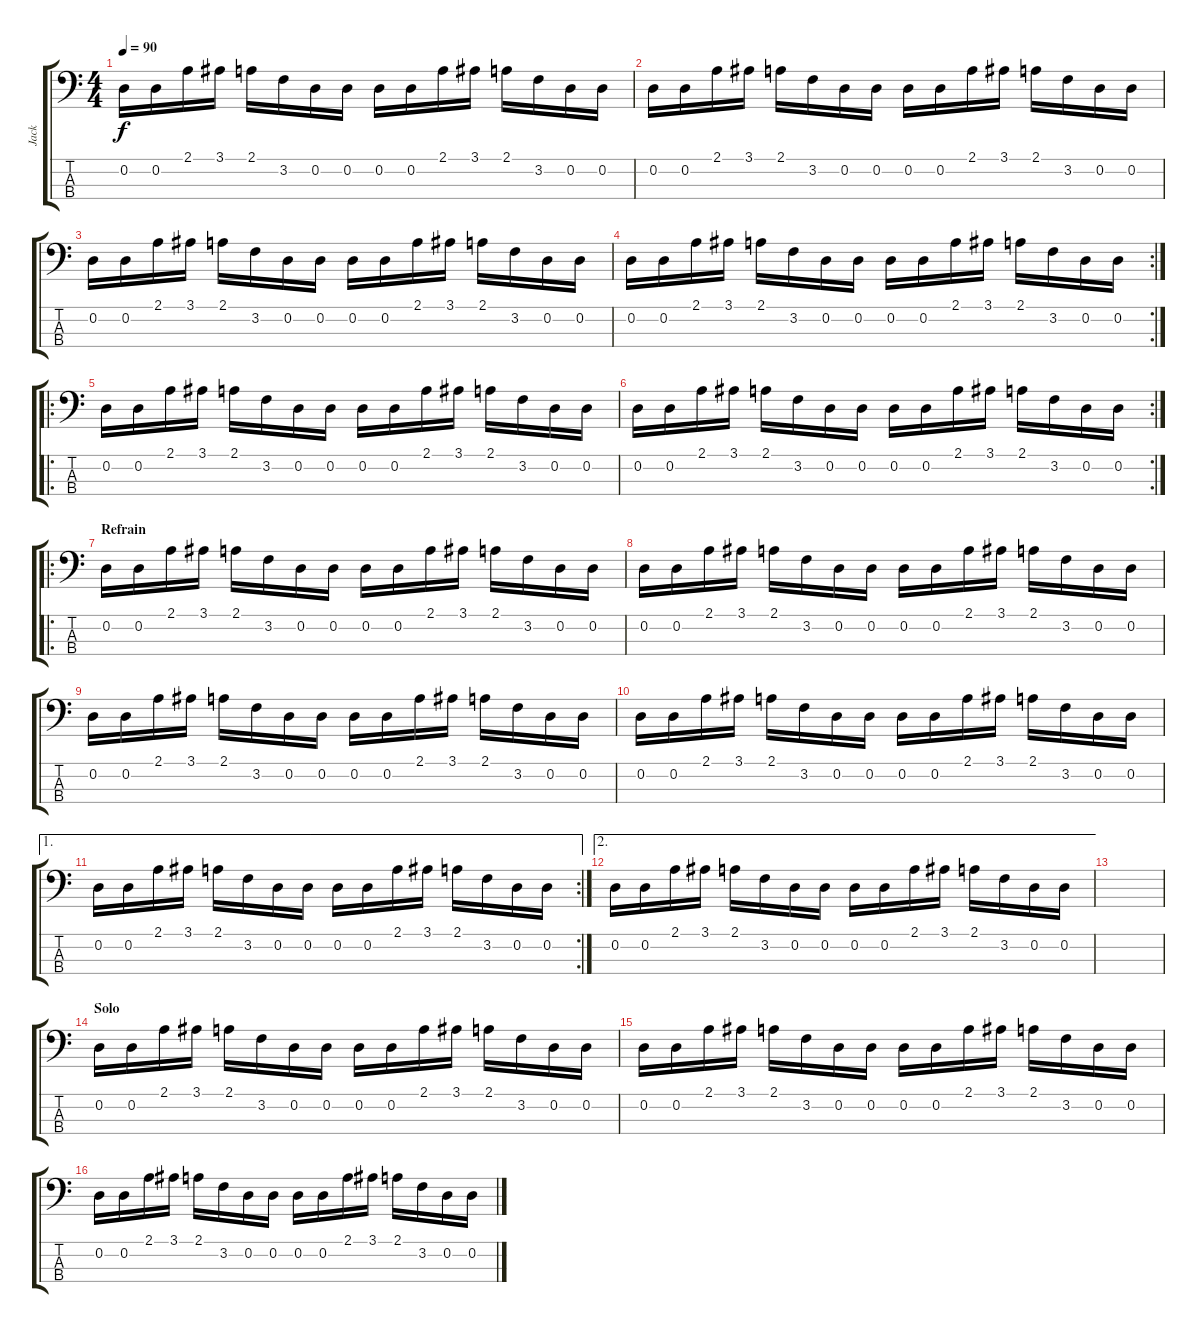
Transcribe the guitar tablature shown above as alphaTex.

\track ("Jack" "Jack") {instrument fretlessbass}
\staff {score tabs}
\tuning (G2 D2 A1 E1) {hide}
\ts (4 4)
\tempo 90
\clef f4
\ks c
0.2.16{dy f} 0.2.16 2.1.16 3.1.16 2.1.16 3.2.16 0.2.16 0.2.16 0.2.16 0.2.16 2.1.16 3.1.16 2.1.16 3.2.16 0.2.16 0.2.16 |
0.2.16 0.2.16 2.1.16 3.1.16 2.1.16 3.2.16 0.2.16 0.2.16 0.2.16 0.2.16 2.1.16 3.1.16 2.1.16 3.2.16 0.2.16 0.2.16 |
0.2.16 0.2.16 2.1.16 3.1.16 2.1.16 3.2.16 0.2.16 0.2.16 0.2.16 0.2.16 2.1.16 3.1.16 2.1.16 3.2.16 0.2.16 0.2.16 |
\rc 2
0.2.16 0.2.16 2.1.16 3.1.16 2.1.16 3.2.16 0.2.16 0.2.16 0.2.16 0.2.16 2.1.16 3.1.16 2.1.16 3.2.16 0.2.16 0.2.16 |
\ro
0.2.16 0.2.16 2.1.16 3.1.16 2.1.16 3.2.16 0.2.16 0.2.16 0.2.16 0.2.16 2.1.16 3.1.16 2.1.16 3.2.16 0.2.16 0.2.16 |
\rc 2
0.2.16 0.2.16 2.1.16 3.1.16 2.1.16 3.2.16 0.2.16 0.2.16 0.2.16 0.2.16 2.1.16 3.1.16 2.1.16 3.2.16 0.2.16 0.2.16 |
\ro
\section ("" "Refrain")
0.2.16 0.2.16 2.1.16 3.1.16 2.1.16 3.2.16 0.2.16 0.2.16 0.2.16 0.2.16 2.1.16 3.1.16 2.1.16 3.2.16 0.2.16 0.2.16 |
0.2.16 0.2.16 2.1.16 3.1.16 2.1.16 3.2.16 0.2.16 0.2.16 0.2.16 0.2.16 2.1.16 3.1.16 2.1.16 3.2.16 0.2.16 0.2.16 |
0.2.16 0.2.16 2.1.16 3.1.16 2.1.16 3.2.16 0.2.16 0.2.16 0.2.16 0.2.16 2.1.16 3.1.16 2.1.16 3.2.16 0.2.16 0.2.16 |
0.2.16 0.2.16 2.1.16 3.1.16 2.1.16 3.2.16 0.2.16 0.2.16 0.2.16 0.2.16 2.1.16 3.1.16 2.1.16 3.2.16 0.2.16 0.2.16 |
\ae 1
\rc 2
0.2.16 0.2.16 2.1.16 3.1.16 2.1.16 3.2.16 0.2.16 0.2.16 0.2.16 0.2.16 2.1.16 3.1.16 2.1.16 3.2.16 0.2.16 0.2.16 |
\ae 2
0.2.16 0.2.16 2.1.16 3.1.16 2.1.16 3.2.16 0.2.16 0.2.16 0.2.16 0.2.16 2.1.16 3.1.16 2.1.16 3.2.16 0.2.16 0.2.16 |
|
\section ("" "Solo")
0.2.16 0.2.16 2.1.16 3.1.16 2.1.16 3.2.16 0.2.16 0.2.16 0.2.16 0.2.16 2.1.16 3.1.16 2.1.16 3.2.16 0.2.16 0.2.16 |
0.2.16 0.2.16 2.1.16 3.1.16 2.1.16 3.2.16 0.2.16 0.2.16 0.2.16 0.2.16 2.1.16 3.1.16 2.1.16 3.2.16 0.2.16 0.2.16 |
0.2.16 0.2.16 2.1.16 3.1.16 2.1.16 3.2.16 0.2.16 0.2.16 0.2.16 0.2.16 2.1.16 3.1.16 2.1.16 3.2.16 0.2.16 0.2.16
